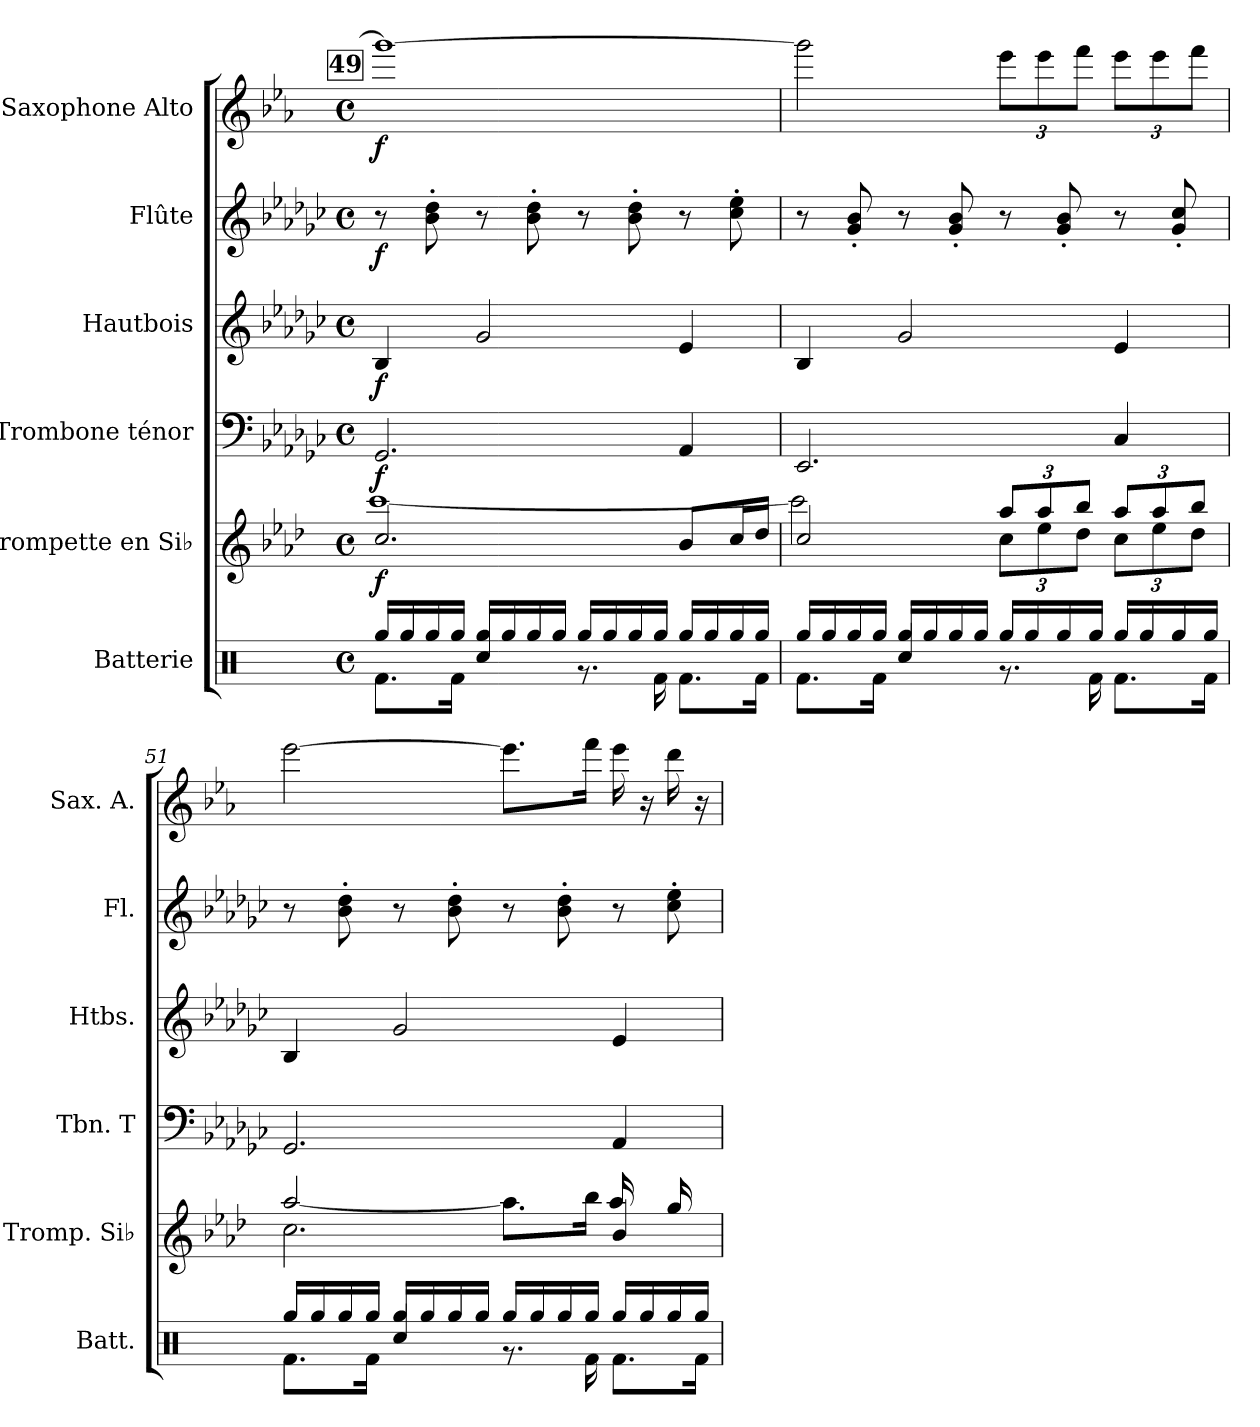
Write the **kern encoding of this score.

**kern	**kern	**dynam	**kern	**dynam	**kern	**dynam	**kern	**dynam	**kern	**dynam
*part6	*part5	*part5	*part4	*part4	*part3	*part3	*part2	*part2	*part1	*part1
*staff6	*staff5	*staff5	*staff4	*staff4	*staff3	*staff3	*staff2	*staff2	*staff1	*staff1
*I"Batterie	*I"Trompette en Si♭	*	*I"Trombone ténor	*	*I"Hautbois	*	*I"Flûte	*	*I"Saxophone Alto	*
*I'Batt.	*I'Tromp. Si♭	*	*I'Tbn. T	*	*I'Htbs.	*	*I'Fl.	*	*I'Sax. A.	*
!!LO:LB:g=z
*clefX	*clefG2	*	*clefF4	*	*clefG2	*	*clefG2	*	*clefG2	*
*	*ITrd1c2	*	*	*	*	*	*	*	*ITrd5c9	*
*k[]	*k[b-e-a-d-g-c-]	*	*k[b-e-a-d-g-c-]	*	*k[b-e-a-d-g-c-]	*	*k[b-e-a-d-g-c-]	*	*k[b-e-a-d-g-c-]	*
*M4/4	*M4/4	*	*M4/4	*	*M4/4	*	*M4/4	*	*M4/4	*
*met(c)	*met(c)	*	*met(c)	*	*met(c)	*	*met(c)	*	*met(c)	*
!!LO:REH:place=s1:a:B:fs=14:t=49
=49	=49	=49	=49	=49	=49	=49	=49	=49	=49	=49
*^	*^	*	*	*	*	*	*	*	*	*
!	!	!	!	!LO:DY:b	!	!LO:DY:b	!	!LO:DY:b	!	!LO:DY:b	!	!LO:DY:b
16Rgg/LL	8.Rf\L	2.b-/	[1bb-	f	2.GG-/	f	4B-/	f	8r	f	1bb-_	f
16Rgg/	.	.	.	.	.	.	.	.	.	.	.	.
16Rgg/	.	.	.	.	.	.	.	.	8b-\' 8dd-\'	.	.	.
16Rgg/JJ	16Rf\Jk	.	.	.	.	.	.	.	.	.	.	.
16Rgg/LL	4Rcc/	.	.	.	.	.	2g-/	.	8r	.	.	.
16Rgg/	.	.	.	.	.	.	.	.	.	.	.	.
16Rgg/	.	.	.	.	.	.	.	.	8b-\' 8dd-\'	.	.	.
16Rgg/JJ	.	.	.	.	.	.	.	.	.	.	.	.
16Rgg/LL	8.r	.	.	.	.	.	.	.	8r	.	.	.
16Rgg/	.	.	.	.	.	.	.	.	.	.	.	.
16Rgg/	.	.	.	.	.	.	.	.	8b-\' 8dd-\'	.	.	.
16Rgg/JJ	16Rf\	.	.	.	.	.	.	.	.	.	.	.
16Rgg/LL	8.Rf\L	8a-/L	.	.	4AA-/	.	4e-/	.	8r	.	.	.
16Rgg/	.	.	.	.	.	.	.	.	.	.	.	.
16Rgg/	.	16b-/L	.	.	.	.	.	.	8cc-\' 8ee-\'	.	.	.
16Rgg/JJ	16Rf\Jk	16cc-/JJ	.	.	.	.	.	.	.	.	.	.
=50	=50	=50	=50	=50	=50	=50	=50	=50	=50	=50	=50	=50
16Rgg/LL	8.Rf\L	2b-/	2bb-\]	.	2.EE-/	.	4B-/	.	8r	.	2bb-\]	.
16Rgg/	.	.	.	.	.	.	.	.	.	.	.	.
16Rgg/	.	.	.	.	.	.	.	.	8g-/' 8b-/'	.	.	.
16Rgg/JJ	16Rf\Jk	.	.	.	.	.	.	.	.	.	.	.
16Rgg/LL	4Rcc/	.	.	.	.	.	2g-/	.	8r	.	.	.
16Rgg/	.	.	.	.	.	.	.	.	.	.	.	.
16Rgg/	.	.	.	.	.	.	.	.	8g-/' 8b-/'	.	.	.
16Rgg/JJ	.	.	.	.	.	.	.	.	.	.	.	.
*	*	*Xbrackettup	*	*	*	*	*	*	*	*	*Xbrackettup	*
16Rgg/LL	8.r	12b-\L	12gg-/L	.	.	.	.	.	8r	.	12gg-\L	.
16Rgg/	.	.	.	.	.	.	.	.	.	.	.	.
.	.	12dd-\	12gg-/	.	.	.	.	.	.	.	12gg-\	.
16Rgg/	.	.	.	.	.	.	.	.	8g-/' 8b-/'	.	.	.
.	.	12cc-\J	12aa-/J	.	.	.	.	.	.	.	12aa-\J	.
16Rgg/JJ	16Rf\	.	.	.	.	.	.	.	.	.	.	.
16Rgg/LL	8.Rf\L	12b-\L	12gg-/L	.	4C-/	.	4e-/	.	8r	.	12gg-\L	.
16Rgg/	.	.	.	.	.	.	.	.	.	.	.	.
.	.	12dd-\	12gg-/	.	.	.	.	.	.	.	12gg-\	.
16Rgg/	.	.	.	.	.	.	.	.	8g-/' 8cc-/'	.	.	.
.	.	12cc-\J	12aa-/J	.	.	.	.	.	.	.	12aa-\J	.
16Rgg/JJ	16Rf\Jk	.	.	.	.	.	.	.	.	.	.	.
!!LO:PB:g=z
=51	=51	=51	=51	=51	=51	=51	=51	=51	=51	=51	=51	=51
16Rgg/LL	8.Rf\L	2.b-\	[2gg-/	.	2.GG-/	.	4B-/	.	8r	.	[2gg-\	.
16Rgg/	.	.	.	.	.	.	.	.	.	.	.	.
16Rgg/	.	.	.	.	.	.	.	.	8b-\' 8dd-\'	.	.	.
16Rgg/JJ	16Rf\Jk	.	.	.	.	.	.	.	.	.	.	.
16Rgg/LL	4Rcc/	.	.	.	.	.	2g-/	.	8r	.	.	.
16Rgg/	.	.	.	.	.	.	.	.	.	.	.	.
16Rgg/	.	.	.	.	.	.	.	.	8b-\' 8dd-\'	.	.	.
16Rgg/JJ	.	.	.	.	.	.	.	.	.	.	.	.
16Rgg/LL	8.r	.	8.gg-\L]	.	.	.	.	.	8r	.	8.gg-\L]	.
16Rgg/	.	.	.	.	.	.	.	.	.	.	.	.
16Rgg/	.	.	.	.	.	.	.	.	8b-\' 8dd-\'	.	.	.
16Rgg/JJ	16Rf\	.	16aa-\Jk	.	.	.	.	.	.	.	16aa-\Jk	.
16Rgg/LL	8.Rf\L	4a-/	16gg-/	.	4AA-/	.	4e-/	.	8r	.	16gg-\	.
16Rgg/	.	.	16ryy	.	.	.	.	.	.	.	16r	.
16Rgg/	.	.	16ff/	.	.	.	.	.	8cc-\' 8ee-\'	.	16ff\	.
16Rgg/JJ	16Rf\Jk	.	16ryy	.	.	.	.	.	.	.	16r	.
*v	*v	*	*	*	*	*	*	*	*	*	*	*
*	*v	*v	*	*	*	*	*	*	*	*	*
=	=	=	=	=	=	=	=	=	=	=
*-	*-	*-	*-	*-	*-	*-	*-	*-	*-	*-
